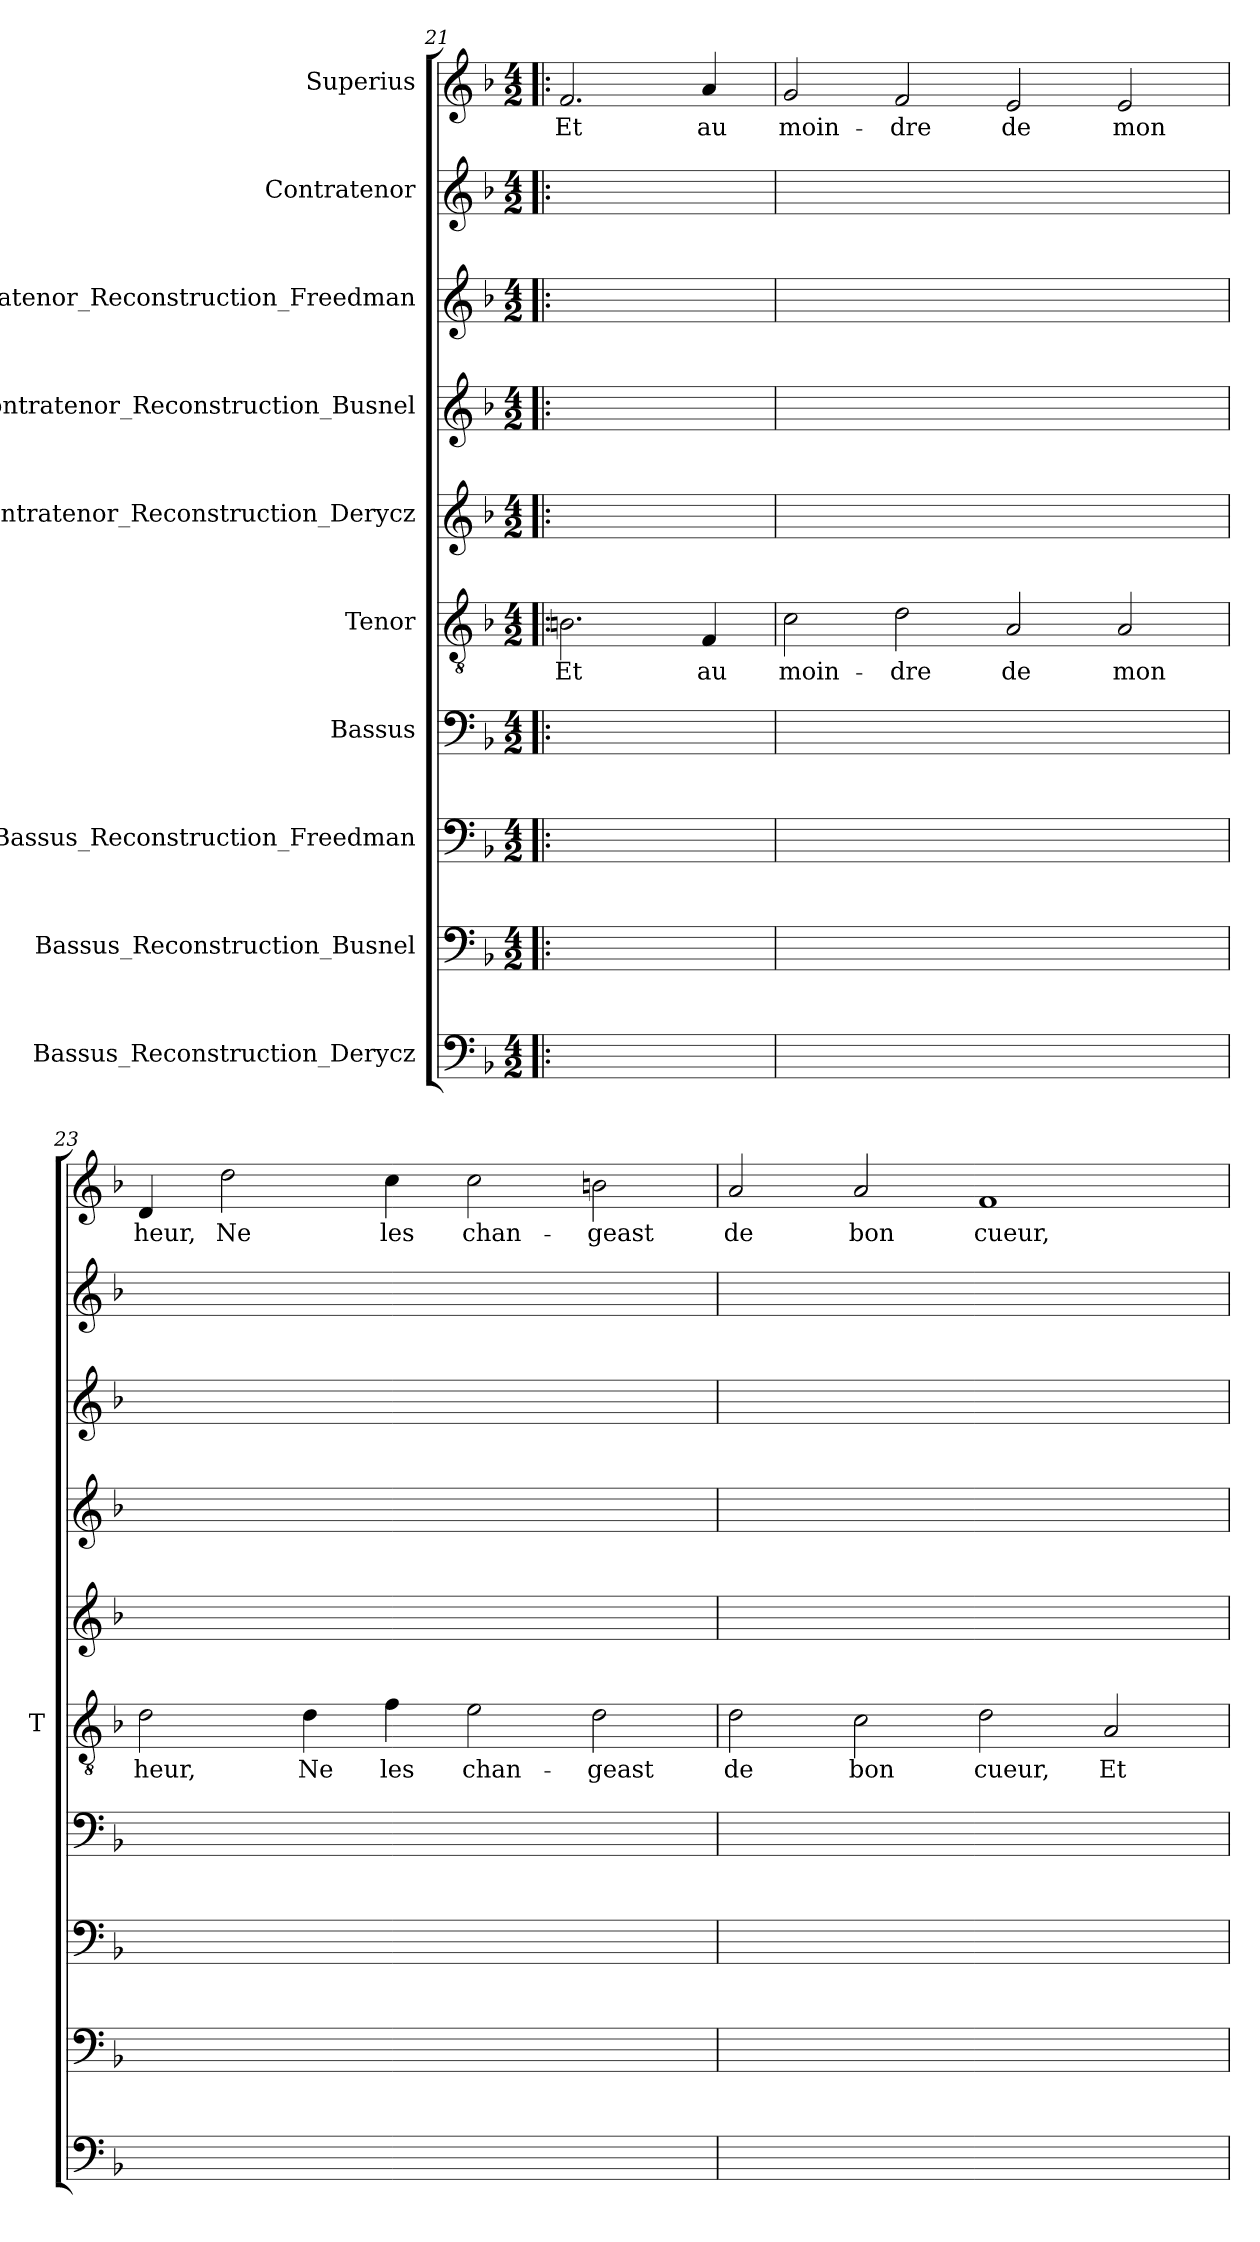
**kern	**kern	**kern	**kern	**kern	**text	**kern	**kern	**kern	**kern	**kern	**text
*part10	*part9	*part8	*part7	*part6	*part6	*part5	*part4	*part3	*part2	*part1	*part1
*staff10	*staff9	*staff8	*staff7	*staff6	*staff6	*staff5	*staff4	*staff3	*staff2	*staff1	*staff1
*I"Bassus_Reconstruction_Derycz	*I"Bassus_Reconstruction_Busnel	*I"Bassus_Reconstruction_Freedman	*I"Bassus	*I"Tenor	*	*I"Contratenor_Reconstruction_Derycz	*I"Contratenor_Reconstruction_Busnel	*I"Contratenor_Reconstruction_Freedman	*I"Contratenor	*I"Superius	*
*	*	*	*	*I'T	*	*	*	*	*	*	*
*clefF4	*clefF4	*clefF4	*clefF4	*clefGv2	*	*clefG2	*clefG2	*clefG2	*clefG2	*clefG2	*
*k[b-]	*k[b-]	*k[b-]	*k[b-]	*k[b-]	*	*k[b-]	*k[b-]	*k[b-]	*k[b-]	*k[b-]	*
*M4/2	*M4/2	*M4/2	*M4/2	*M4/2	*	*M4/2	*M4/2	*M4/2	*M4/2	*M4/2	*
=21!|:	=21!|:	=21!|:	=21!|:	=21!|:	=21!|:	=21!|:	=21!|:	=21!|:	=21!|:	=21!|:	=21!|:
1ryy	1ryy	1ryy	1ryy	2.Bn	-Et	1ryy	1ryy	1ryy	1ryy	2.f	-Et
.	.	.	.	4F	-au	.	.	.	.	4a	-au
=22	=22	=22	=22	=22	=22	=22	=22	=22	=22	=22	=22
0ryy	0ryy	0ryy	0ryy	2c	moin-	0ryy	0ryy	0ryy	0ryy	2g	moin-
.	.	.	.	2d	-dre	.	.	.	.	2f	-dre
.	.	.	.	2A	-de	.	.	.	.	2e	-de
.	.	.	.	2A	-mon	.	.	.	.	2e	-mon
=23	=23	=23	=23	=23	=23	=23	=23	=23	=23	=23	=23
0ryy	0ryy	0ryy	0ryy	2d	-heur,	0ryy	0ryy	0ryy	0ryy	4d	-heur,
.	.	.	.	.	.	.	.	.	.	2dd	-Ne
.	.	.	.	4d	-Ne	.	.	.	.	.	.
.	.	.	.	4f	-les	.	.	.	.	4cc	-les
.	.	.	.	2e	chan-	.	.	.	.	2cc	chan-
.	.	.	.	2d	-geast	.	.	.	.	2bn	-geast
=24	=24	=24	=24	=24	=24	=24	=24	=24	=24	=24	=24
0ryy	0ryy	0ryy	0ryy	2d	-de	0ryy	0ryy	0ryy	0ryy	2a	-de
.	.	.	.	2c	-bon	.	.	.	.	2a	-bon
.	.	.	.	2d	-cueur,	.	.	.	.	1f	-cueur,
.	.	.	.	2A	-Et	.	.	.	.	.	.
=	=	=	=	=	=	=	=	=	=	=	=
*-	*-	*-	*-	*-	*-	*-	*-	*-	*-	*-	*-
